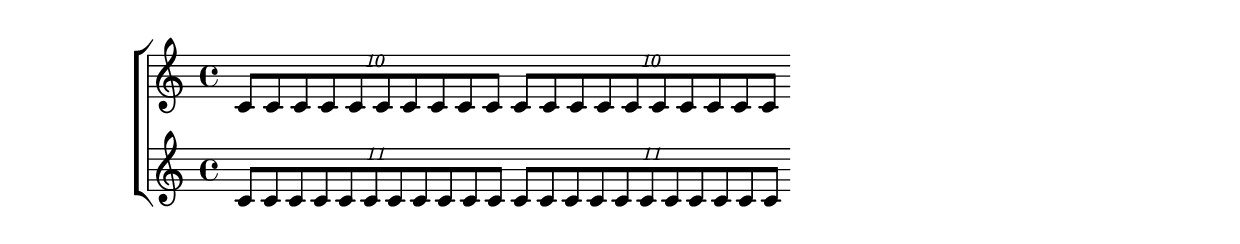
#(ly:set-option 'old-relative)
\version "2.1.7"
\header{
texidoc =  "Concurrent tuplets should be spaced equidistantly on
all staffs.

Note that this only spaces correctly (exactly) when raggedright
is. For non-raggedright, it still shows a bug: uneven spacing. 
"  }



multipart =  \notes \relative c'{ 
    \context StaffGroup << 
                \new Staff  \context Voice { 
                   \times 2/10 {  c8[ c c c c c c c c c] } 
                   \times 2/10 {  c[  c c c c c c c c c] } 
		}
                \new Staff  \context Voice { 
                   \times 2/11 {  c8[ c c c c c c c c c c] } 
                   \times 2/11 {  c[  c c c c c c c c c c] } 
                }
            >>
	}
    
\score{
    \notes { 
	\multipart 
    }

%    \paper { raggedright = ##t }

}


